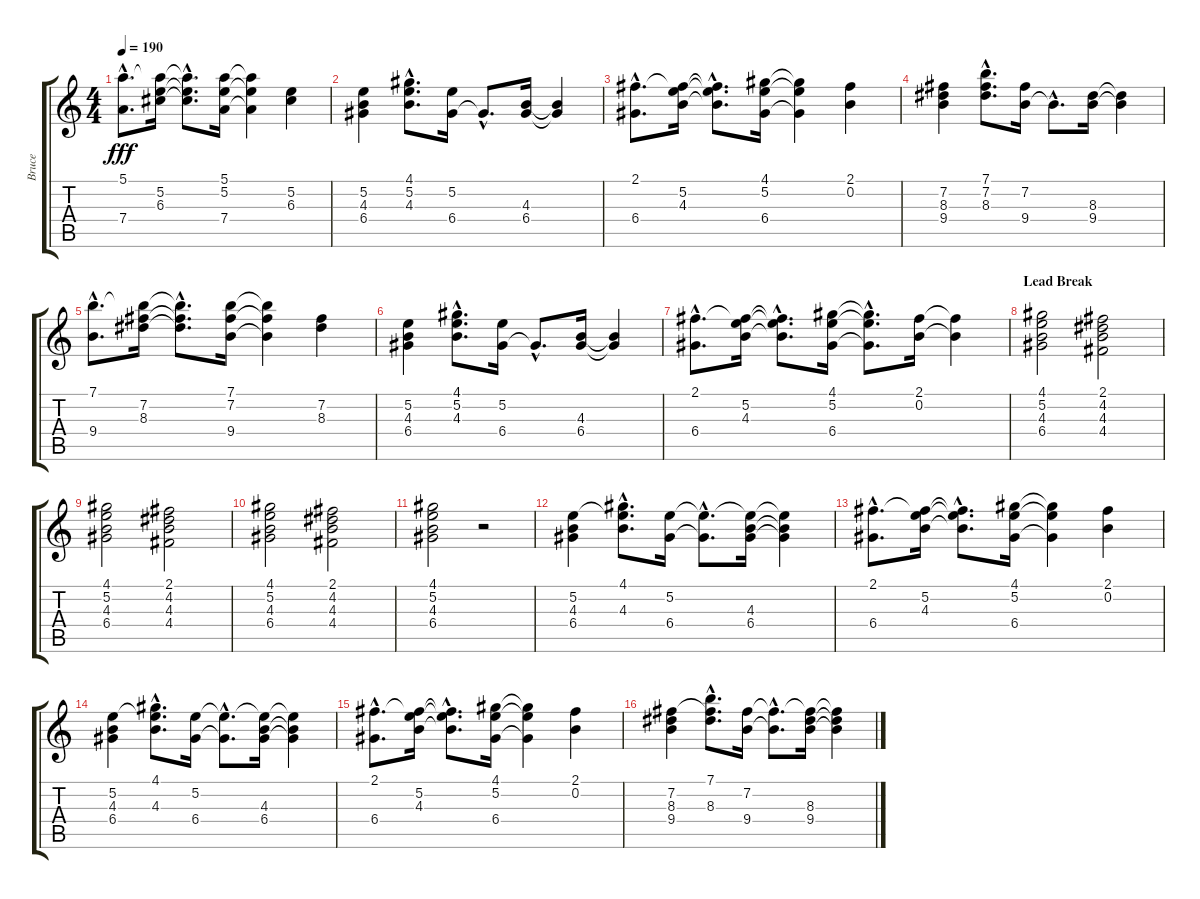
\track ("Bruce" "Bruce") {instrument electricguitarjazz}
\staff {score tabs}
\tuning (E4 B3 G3 D3 A2 E2) {hide}
\ts (4 4)
\tempo 190
\clef g2
\ks c
(5.1{hac} 7.4{hac}).8{d dy fff} (5.1{t} 5.2 6.3).16 (5.1{hac t} 5.2{hac t} 6.3{hac t}).8{d} (5.1 5.2 7.4).16 (5.1{t} 5.2{t} 7.4{t}).4 (5.2 6.3).4 |
(5.2 4.3 6.4).4 (4.1{hac} 5.2{hac} 4.3{hac}).8{d} (5.2 6.4).16 6.4{hac t}.8{d} (4.3 6.4).16 (4.3{t} 6.4{t}).4 |
(2.1{hac} 6.4{hac}).8{d} (2.1{t} 5.2 4.3).16 (2.1{hac t} 5.2{hac t} 4.3{hac t}).8{d} (4.1 5.2 6.4).16 (4.1{t} 5.2{t} 6.4{t}).4 (2.1 0.2).4 |
(7.2 8.3 9.4).4 (7.1{hac} 7.2{hac} 8.3{hac}).8{d} (7.2 9.4).16 9.4{hac t}.8{d} (8.3 9.4).16 (8.3{t} 9.4{t}).4 |
(7.1{hac} 9.4{hac}).8{d} (7.1{t} 7.2 8.3).16 (7.1{hac t} 7.2{hac t} 8.3{hac t}).8{d} (7.1 7.2 9.4).16 (7.1{t} 7.2{t} 9.4{t}).4 (7.2 8.3).4 |
(5.2 4.3 6.4).4 (4.1{hac} 5.2{hac} 4.3{hac}).8{d} (5.2 6.4).16 6.4{hac t}.8{d} (4.3 6.4).16 (4.3{t} 6.4{t}).4 |
(2.1{hac} 6.4{hac}).8{d} (2.1{t} 5.2 4.3).16 (2.1{hac t} 5.2{hac t} 4.3{hac t}).8{d} (4.1 5.2 6.4).16 (4.1{hac t} 5.2{hac t} 6.4{hac t}).8{d} (2.1 0.2).16 (2.1{t} 0.2{t}).4 |
\section ("" "Lead Break")
(4.1 5.2 4.3 6.4).2 (2.1 4.2 4.3 4.4).2 |
(4.1 5.2 4.3 6.4).2 (2.1 4.2 4.3 4.4).2 |
(4.1 5.2 4.3 6.4).2 (2.1 4.2 4.3 4.4).2 |
(4.1 5.2 4.3 6.4).2 r.2 |
(5.2 4.3 6.4).4 (4.1{hac} 5.2{hac t} 4.3{hac}).8{d} (5.2 6.4).16 (5.2{hac t} 6.4{hac t}).8{d} (5.2{t} 4.3 6.4).16 (5.2{t} 4.3{t} 6.4{t}).4 |
(2.1{hac} 6.4{hac}).8{d} (2.1{t} 5.2 4.3).16 (2.1{hac t} 5.2{hac t} 4.3{hac t}).8{d} (4.1 5.2 6.4).16 (4.1{t} 5.2{t} 6.4{t}).4 (2.1 0.2).4 |
(5.2 4.3 6.4).4 (4.1{hac} 5.2{hac t} 4.3{hac}).8{d} (5.2 6.4).16 (5.2{hac t} 6.4{hac t}).8{d} (5.2{t} 4.3 6.4).16 (5.2{t} 4.3{t} 6.4{t}).4 |
(2.1{hac} 6.4{hac}).8{d} (2.1{t} 5.2 4.3).16 (2.1{hac t} 5.2{hac t} 4.3{hac t}).8{d} (4.1 5.2 6.4).16 (4.1{t} 5.2{t} 6.4{t}).4 (2.1 0.2).4 |
(7.2 8.3 9.4).4 (7.1{hac} 7.2{hac t} 8.3{hac}).8{d} (7.2 9.4).16 (7.2{hac t} 9.4{hac t}).8{d} (7.2{t} 8.3 9.4).16 (7.2{t} 8.3{t} 9.4{t}).4
